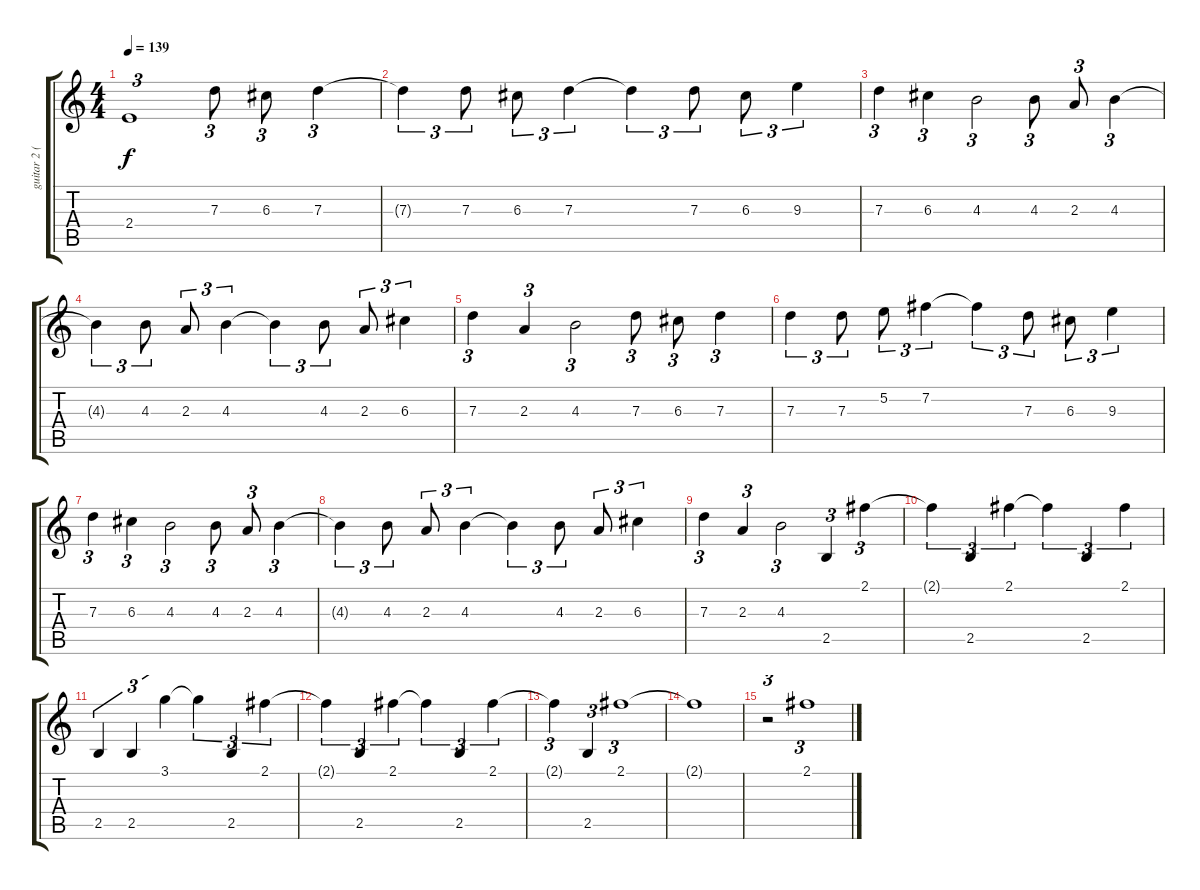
\track ("guitar 2 (harmonizing)" "guitar 2 (") {instrument distortionguitar}
\staff {score tabs}
\tuning (E4 B3 G3 D3 A2 D2) {hide}
\ts (4 4)
\tempo 139
\clef g2
\ks c
2.4.1{tu (3 2) dy f} 7.3.8{tu (3 2)} 6.3.8{tu (3 2)} 7.3.4{tu (3 2)} |
7.3{t}.4{tu (3 2)} 7.3.8{tu (3 2)} 6.3.8{tu (3 2)} 7.3.4{tu (3 2)} 7.3{t}.4{tu (3 2)} 7.3.8{tu (3 2)} 6.3.8{tu (3 2)} 9.3.4{tu (3 2)} |
7.3.4{tu (3 2)} 6.3.4{tu (3 2)} 4.3.2{tu (3 2)} 4.3.8{tu (3 2)} 2.3.8{tu (3 2)} 4.3.4{tu (3 2)} |
4.3{t}.4{tu (3 2)} 4.3.8{tu (3 2)} 2.3.8{tu (3 2)} 4.3.4{tu (3 2)} 4.3{t}.4{tu (3 2)} 4.3.8{tu (3 2)} 2.3.8{tu (3 2)} 6.3.4{tu (3 2)} |
7.3.4{tu (3 2)} 2.3.4{tu (3 2)} 4.3.2{tu (3 2)} 7.3.8{tu (3 2)} 6.3.8{tu (3 2)} 7.3.4{tu (3 2)} |
7.3.4{tu (3 2)} 7.3.8{tu (3 2)} 5.2.8{tu (3 2)} 7.2.4{tu (3 2)} 7.2{t}.4{tu (3 2)} 7.3.8{tu (3 2)} 6.3.8{tu (3 2)} 9.3.4{tu (3 2)} |
7.3.4{tu (3 2)} 6.3.4{tu (3 2)} 4.3.2{tu (3 2)} 4.3.8{tu (3 2)} 2.3.8{tu (3 2)} 4.3.4{tu (3 2)} |
4.3{t}.4{tu (3 2)} 4.3.8{tu (3 2)} 2.3.8{tu (3 2)} 4.3.4{tu (3 2)} 4.3{t}.4{tu (3 2)} 4.3.8{tu (3 2)} 2.3.8{tu (3 2)} 6.3.4{tu (3 2)} |
7.3.4{tu (3 2)} 2.3.4{tu (3 2)} 4.3.2{tu (3 2)} 2.5.4{tu (3 2)} 2.1.4{tu (3 2)} |
2.1{t}.4{tu (3 2)} 2.5.4{tu (3 2)} 2.1.4{tu (3 2)} 2.1{t}.4{tu (3 2)} 2.5.4{tu (3 2)} 2.1.4{tu (3 2)} |
2.5.4{tu (3 2)} 2.5.4{tu (3 2)} 3.1.4{tu (3 2)} 3.1{t}.4{tu (3 2)} 2.5.4{tu (3 2)} 2.1.4{tu (3 2)} |
2.1{t}.4{tu (3 2)} 2.5.4{tu (3 2)} 2.1.4{tu (3 2)} 2.1{t}.4{tu (3 2)} 2.5.4{tu (3 2)} 2.1.4{tu (3 2)} |
2.1{t}.4{tu (3 2)} 2.5.4{tu (3 2)} 2.1.1{tu (3 2)} |
2.1{t}.1 |
r.2{tu (3 2)} 2.1.1{tu (3 2)}
